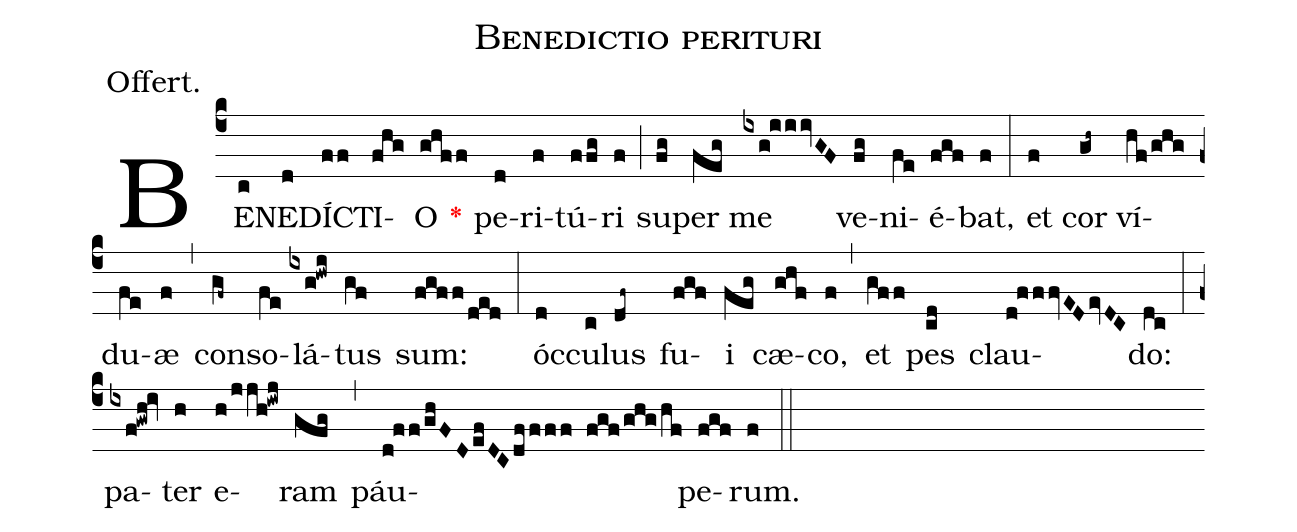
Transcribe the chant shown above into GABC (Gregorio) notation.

name:Benedictio perituri;
annotation:Offert.;
mode:VI.;
office-part:Offertory;
%%
(c4) BE(c)NE(d)DÍ(ff)CTI(fhg)O(ghff) <v>\red{*}</v>() pe(d)ri(f)tú(ffg)ri(f) (;) su(fg)per(feg) me(ixg!iiivGF) ve(fg)ni(fe)é(fgf)bat,(f) (:) et(f) cor(gh~) ví(hf/ghg)du(fe)æ(f) (,) con(gf~)so(fe)lá(ixg!hwi)tus(gf) sum:(fgff/ded) (:) óc(d)cu(c)lus(df~) fu(fgf)i(feg) cæ(ghf)co,(f) (,) et(gff) pes(cd) clau(d!fffvEDevDC)do:(dc) (:) pa(ixf!gwh!iv)ter(h) e(h/jjh!iwj)ram(gfg) (,) páu(d!ff/ghFDefDCdffff fgf/ghg/hf)pe(fgf)rum.(f) (::)
